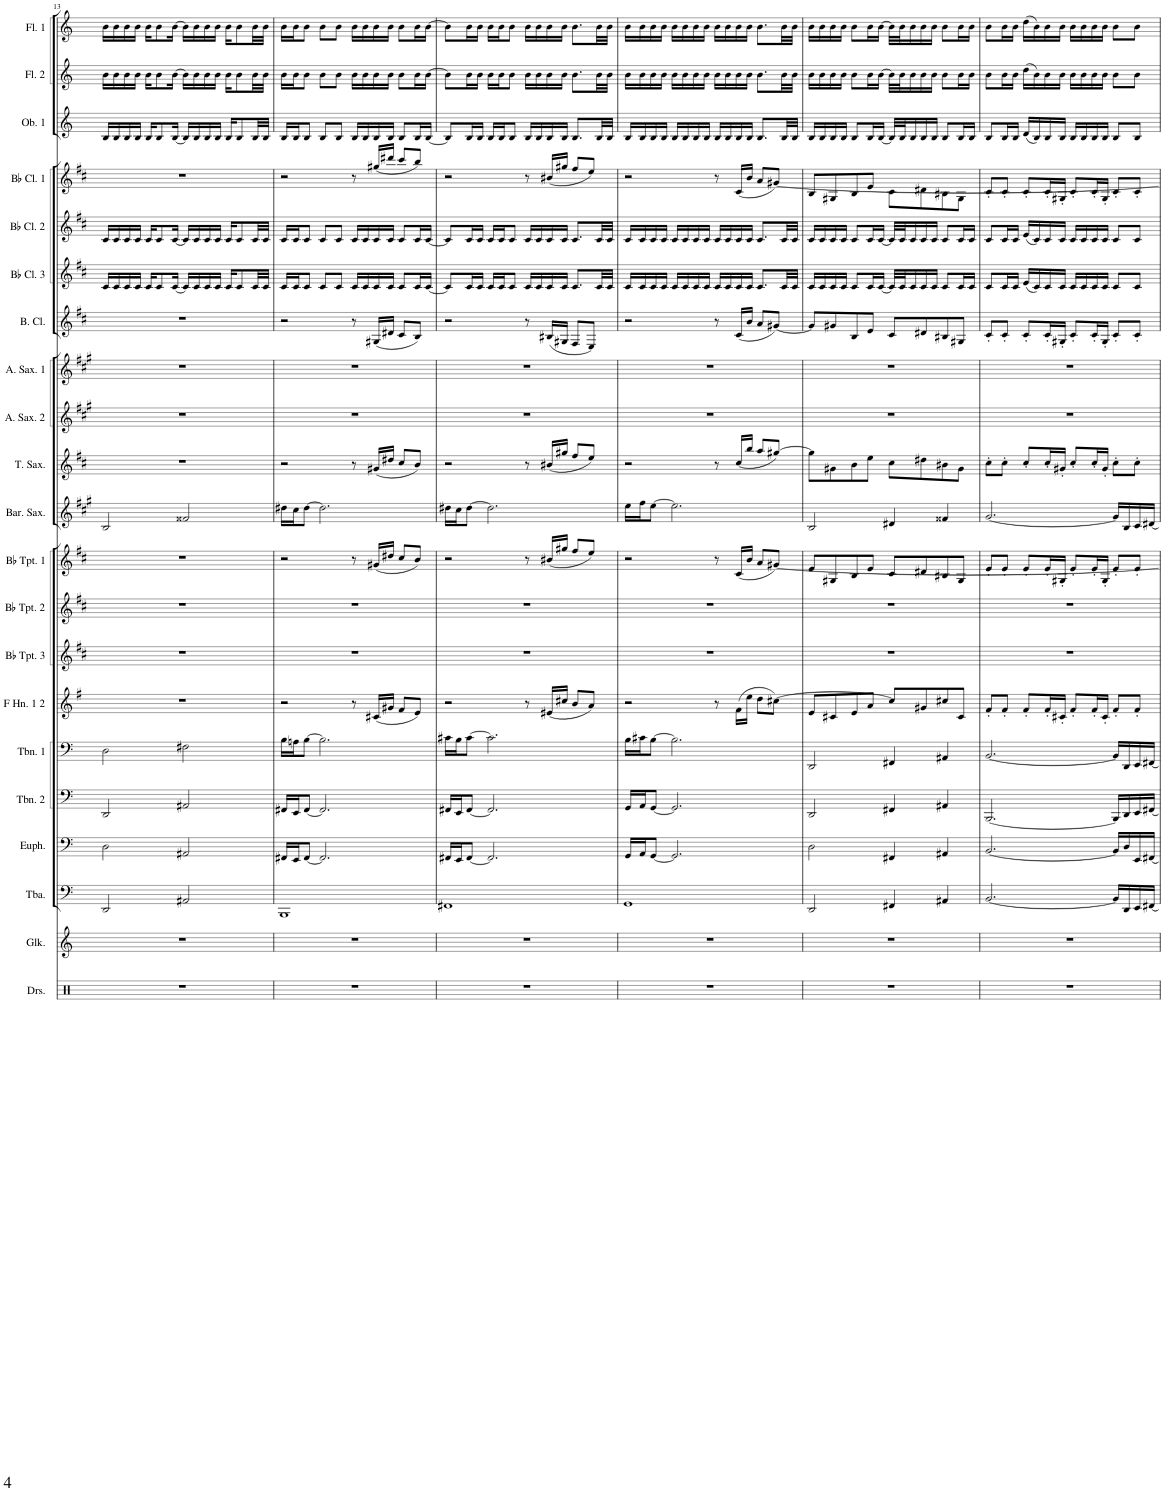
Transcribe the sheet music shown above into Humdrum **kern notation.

**kern	**kern	**kern	**kern	**kern	**kern	**kern	**kern	**kern	**kern	**kern	**kern	**kern	**kern	**kern	**kern	**kern	**kern	**kern	**kern	**kern
*part21	*part20	*part19	*part18	*part17	*part16	*part15	*part14	*part13	*part12	*part11	*part10	*part9	*part8	*part7	*part6	*part5	*part4	*part3	*part2	*part1
*staff21	*staff20	*staff19	*staff18	*staff17	*staff16	*staff15	*staff14	*staff13	*staff12	*staff11	*staff10	*staff9	*staff8	*staff7	*staff6	*staff5	*staff4	*staff3	*staff2	*staff1
*I"Drumset	*I"Glockenspiel	*I"Tuba	*I"Euphonium	*I"Trombone 2	*I"Trombone 1	*I"F Horn 1 &amp; 2	*I"Bb Trumpet 3	*I"Bb Trumpet 2	*I"Bb Trumpet 1	*I"Baritone Saxophone	*I"Tenor Saxophone	*I"Alto Saxophone 2	*I"Alto Saxophone 1	*I"Bass Clarinet	*I"Bb Clarinet 3	*I"Bb Clarinet 2	*I"Bb Clarinet 1	*I"Oboe 1	*I"Flute 2	*I"Flute 1
*I'Drs.	*I'Glk.	*I'Tba.	*I'Euph.	*I'Tbn. 2	*I'Tbn. 1	*I'F Hn. 1 2	*I'Bb Tpt. 3	*I'Bb Tpt. 2	*I'Bb Tpt. 1	*I'Bar. Sax.	*I'T. Sax.	*I'A. Sax. 2	*I'A. Sax. 1	*I'B. Cl.	*I'Bb Cl. 3	*I'Bb Cl. 2	*I'Bb Cl. 1	*I'Ob. 1	*I'Fl. 2	*I'Fl. 1
!!LO:PB:g=z
*clefX	*clefG2	*clefF4	*clefF4	*clefF4	*clefF4	*clefG2	*clefG2	*clefG2	*clefG2	*clefG2	*clefG2	*clefG2	*clefG2	*clefG2	*clefG2	*clefG2	*clefG2	*clefG2	*clefG2	*clefG2
*	*Trd-14c-24	*	*	*	*	*Trd4c7	*Trd1c2	*Trd1c2	*Trd1c2	*Trd12c21	*Trd8c14	*Trd5c9	*Trd5c9	*Trd8c14	*Trd1c2	*Trd1c2	*Trd1c2	*	*	*
*k[]	*k[]	*k[]	*k[]	*k[]	*k[]	*k[f#]	*k[f#c#]	*k[f#c#]	*k[f#c#]	*k[f#c#g#]	*k[f#c#]	*k[f#c#g#]	*k[f#c#g#]	*k[f#c#]	*k[f#c#]	*k[f#c#]	*k[f#c#]	*k[]	*k[]	*k[]
*M4/4	*M4/4	*M4/4	*M4/4	*M4/4	*M4/4	*M4/4	*M4/4	*M4/4	*M4/4	*M4/4	*M4/4	*M4/4	*M4/4	*M4/4	*M4/4	*M4/4	*M4/4	*M4/4	*M4/4	*M4/4
=13	=13	=13	=13	=13	=13	=13	=13	=13	=13	=13	=13	=13	=13	=13	=13	=13	=13	=13	=13	=13
1r	1r	2DD/	2D\	2DD/	2D\	1r	1r	1r	1r	2B/	1r	1r	1r	1r	16c#/LL	16c#/LL	1r	16B/LL	16b\LL	16b\LL
.	.	.	.	.	.	.	.	.	.	.	.	.	.	.	16c#/	16c#/	.	16B/	16b\	16b\
.	.	.	.	.	.	.	.	.	.	.	.	.	.	.	16c#/	16c#/	.	16B/	16b\	16b\
.	.	.	.	.	.	.	.	.	.	.	.	.	.	.	16c#/JJ	16c#/JJ	.	16B/JJ	16b\JJ	16b\JJ
.	.	.	.	.	.	.	.	.	.	.	.	.	.	.	16c#/KL	16c#/KL	.	16B/KL	16b\KL	16b\KL
.	.	.	.	.	.	.	.	.	.	.	.	.	.	.	8c#/	8c#/	.	8B/	8b\	8b\
.	.	.	.	.	.	.	.	.	.	.	.	.	.	.	[16c#/Jk	[16c#/Jk	.	[16B/Jk	[16b\Jk	[16b\Jk
.	.	2AA#X/	2AA#X/	2AA#X/	2F#X\	.	.	.	.	2f##X/	.	.	.	.	16c#/LL]	16c#/LL]	.	16B/LL]	16b\LL]	16b\LL]
.	.	.	.	.	.	.	.	.	.	.	.	.	.	.	16c#/	16c#/	.	16B/	16b\	16b\
.	.	.	.	.	.	.	.	.	.	.	.	.	.	.	16c#/	16c#/	.	16B/	16b\	16b\
.	.	.	.	.	.	.	.	.	.	.	.	.	.	.	16c#/JJ	16c#/JJ	.	16B/JJ	16b\JJ	16b\JJ
.	.	.	.	.	.	.	.	.	.	.	.	.	.	.	16c#/KL	16c#/KL	.	16B/KL	16b\KL	16b\KL
.	.	.	.	.	.	.	.	.	.	.	.	.	.	.	8c#/	8c#/	.	8B/	8b\	8b\
.	.	.	.	.	.	.	.	.	.	.	.	.	.	.	32c#/LL	32c#/LL	.	32B/LL	32b\LL	32b\LL
.	.	.	.	.	.	.	.	.	.	.	.	.	.	.	32c#/JJJ	32c#/JJJ	.	32B/JJJ	32b\JJJ	32b\JJJ
=14	=14	=14	=14	=14	=14	=14	=14	=14	=14	=14	=14	=14	=14	=14	=14	=14	=14	=14	=14	=14
1r	1r	1BBB	16FF#X/LL	16FF#X/LL	16B\LL	2r	1r	1r	2r	16dd#X\LL	2r	1r	1r	2r	16c#/LL	16c#/LL	2r	16B/LL	16b\LL	16b\LL
.	.	.	16EE/J	16EE/J	16An\J	.	.	.	.	16cc#\J	.	.	.	.	16c#/J	16c#/J	.	16B/J	16b\J	16b\J
.	.	.	[8FF#/J	[8FF#/J	[8B\J	.	.	.	.	[8dd#\J	.	.	.	.	8c#/J	8c#/J	.	8B/J	8b\J	8b\J
.	.	.	2.FF#/]	2.FF#/]	2.B\]	.	.	.	.	2.dd#\]	.	.	.	.	8c#/L	8c#/L	.	8B/L	8b\L	8b\L
.	.	.	.	.	.	.	.	.	.	.	.	.	.	.	8c#/J	8c#/J	.	8B/J	8b\J	8b\J
.	.	.	.	.	.	8r	.	.	8r	.	8r	.	.	8r	16c#/LL	16c#/LL	8r	16B/LL	16b\LL	16b\LL
.	.	.	.	.	.	.	.	.	.	.	.	.	.	.	16c#/	16c#/	.	16B/	16b\	16b\
.	.	.	.	.	.	(16c#X/LL	.	.	(16g#X/LL	.	(16g#X/LL	.	.	(16G#X/LL	16c#/	16c#/	(16gg#X/LL	16B/	16b\	16b\
.	.	.	.	.	.	16g#X/JJ	.	.	16dd#X/JJ	.	16dd#X/JJ	.	.	16d#X/JJ	16c#/JJ	16c#/JJ	16ddd#X/JJ	16B/JJ	16b\JJ	16b\JJ
.	.	.	.	.	.	8f#/L	.	.	8cc#/L	.	8cc#/L	.	.	8c#/L	8c#/L	8c#/L	8ccc#/L	8B/L	8b\L	8b\L
.	.	.	.	.	.	8e/J)	.	.	8b/J)	.	8b/J)	.	.	8B/J)	16c#/L	16c#/L	8bb/J)	16B/L	16b\L	16b\L
.	.	.	.	.	.	.	.	.	.	.	.	.	.	.	[16c#/JJ	[16c#/JJ	.	[16B/JJ	[16b\JJ	[16b\JJ
=15	=15	=15	=15	=15	=15	=15	=15	=15	=15	=15	=15	=15	=15	=15	=15	=15	=15	=15	=15	=15
1r	1r	1FF#X	16FF#X/LL	16FF#X/LL	16c#X\LL	2r	1r	1r	2r	16dd#X\LL	2r	1r	1r	2r	8c#/L]	8c#/L]	2r	8B/L]	8b\L]	8b\L]
.	.	.	16EE/J	16EE/J	16B\J	.	.	.	.	16cc#\J	.	.	.	.	.	.	.	.	.	.
.	.	.	[8FF#/J	[8FF#/J	[8c#\J	.	.	.	.	[8dd#\J	.	.	.	.	16c#/L	16c#/L	.	16B/L	16b\L	16b\L
.	.	.	.	.	.	.	.	.	.	.	.	.	.	.	16c#/JJ	16c#/JJ	.	16B/JJ	16b\JJ	16b\JJ
.	.	.	2.FF#/]	2.FF#/]	2.c#\]	.	.	.	.	2.dd#\]	.	.	.	.	16c#/LL	16c#/LL	.	16B/LL	16b\LL	16b\LL
.	.	.	.	.	.	.	.	.	.	.	.	.	.	.	16c#/J	16c#/J	.	16B/J	16b\J	16b\J
.	.	.	.	.	.	.	.	.	.	.	.	.	.	.	8c#/J	8c#/J	.	8B/J	8b\J	8b\J
.	.	.	.	.	.	8r	.	.	8r	.	8r	.	.	8r	16c#/LL	16c#/LL	8r	16B/LL	16b\LL	16b\LL
.	.	.	.	.	.	.	.	.	.	.	.	.	.	.	16c#/	16c#/	.	16B/	16b\	16b\
.	.	.	.	.	.	(16e#X/LL	.	.	(16b#X/LL	.	(16b#X/LL	.	.	(16B#X/LL	16c#/	16c#/	(16b#X/LL	16B/	16b\	16b\
.	.	.	.	.	.	16cc#X/JJ	.	.	16gg#X/JJ	.	16gg#X/JJ	.	.	16G#X/JJ	16c#/JJ	16c#/JJ	16gg#X/JJ	16B/JJ	16b\JJ	16b\JJ
.	.	.	.	.	.	8b/L	.	.	8ff#/L	.	8ff#/L	.	.	8F#/L	8.c#/L	8.c#/L	8ff#/L	8.B/L	8.b\L	8.b\L
.	.	.	.	.	.	8a/J)	.	.	8ee/J)	.	8ee/J)	.	.	8E/J)	.	.	8ee/J)	.	.	.
.	.	.	.	.	.	.	.	.	.	.	.	.	.	.	32c#/LL	32c#/LL	.	32B/LL	32b\LL	32b\LL
.	.	.	.	.	.	.	.	.	.	.	.	.	.	.	32c#/JJJ	32c#/JJJ	.	32B/JJJ	32b\JJJ	32b\JJJ
=16	=16	=16	=16	=16	=16	=16	=16	=16	=16	=16	=16	=16	=16	=16	=16	=16	=16	=16	=16	=16
1r	1r	1GG	16GG/LL	16GG/LL	16B\LL	2r	1r	1r	2r	16ee\LL	2r	1r	1r	2r	16c#/LL	16c#/LL	2r	16B/LL	16b\LL	16b\LL
.	.	.	16AA/J	16AA/J	16c#X\J	.	.	.	.	16ff#\J	.	.	.	.	16c#/	16c#/	.	16B/	16b\	16b\
.	.	.	[8GG/J	[8GG/J	[8B\J	.	.	.	.	[8ee\J	.	.	.	.	16c#/	16c#/	.	16B/	16b\	16b\
.	.	.	.	.	.	.	.	.	.	.	.	.	.	.	16c#/JJ	16c#/JJ	.	16B/JJ	16b\JJ	16b\JJ
.	.	.	2.GG/]	2.GG/]	2.B\]	.	.	.	.	2.ee\]	.	.	.	.	16c#/LL	16c#/LL	.	16B/LL	16b\LL	16b\LL
.	.	.	.	.	.	.	.	.	.	.	.	.	.	.	16c#/	16c#/	.	16B/	16b\	16b\
.	.	.	.	.	.	.	.	.	.	.	.	.	.	.	16c#/	16c#/	.	16B/	16b\	16b\
.	.	.	.	.	.	.	.	.	.	.	.	.	.	.	16c#/JJ	16c#/JJ	.	16B/JJ	16b\JJ	16b\JJ
.	.	.	.	.	.	8r	.	.	8r	.	8r	.	.	8r	16c#/LL	16c#/LL	8r	16B/LL	16b\LL	16b\LL
.	.	.	.	.	.	.	.	.	.	.	.	.	.	.	16c#/	16c#/	.	16B/	16b\	16b\
.	.	.	.	.	.	(16f#\LL	.	.	(16c#/LL	.	(16cc#/LL	.	.	(16c#/LL	16c#/	16c#/	(16c#/LL	16B/	16b\	16b\
.	.	.	.	.	.	16ee\JJ	.	.	16b/JJ	.	16bb/JJ	.	.	16b/JJ	16c#/JJ	16c#/JJ	16b/JJ	16B/JJ	16b\JJ	16b\JJ
.	.	.	.	.	.	8dd\L	.	.	8a/L	.	8aa/L	.	.	8a/L	8.c#/L	8.c#/L	8a/L	8.B/L	8.b\L	8.b\L
.	.	.	.	.	.	[8cc#X\J)	.	.	[8g#X/J)	.	[8gg#X/J)	.	.	[8g#X/J)	.	.	[8g#X/J)	.	.	.
.	.	.	.	.	.	.	.	.	.	.	.	.	.	.	32c#/LL	32c#/LL	.	32B/LL	32b\LL	32b\LL
.	.	.	.	.	.	.	.	.	.	.	.	.	.	.	32c#/JJJ	32c#/JJJ	.	32B/JJJ	32b\JJJ	32b\JJJ
=17	=17	=17	=17	=17	=17	=17	=17	=17	=17	=17	=17	=17	=17	=17	=17	=17	=17	=17	=17	=17
1r	1r	2DD/	2D\	2DD/	2DD/	8e/L	1r	1r	8e/L	2B/	8gg#\L]	1r	1r	8g#/L]	16c#/LL	16c#/LL	8B/L	16B/LL	16b\LL	16b\LL
.	.	.	.	.	.	.	.	.	.	.	.	.	.	.	16c#/	16c#/	.	16B/	16b\	16b\
.	.	.	.	.	.	8c#X/	.	.	8G#X/	.	8g#X\	.	.	8g#X/	16c#/	16c#/	8G#X/	16B/	16b\	16b\
.	.	.	.	.	.	.	.	.	.	.	.	.	.	.	16c#/JJ	16c#/JJ	.	16B/JJ	16b\JJ	16b\JJ
.	.	.	.	.	.	8e/	.	.	8B/	.	8b\	.	.	8B/	8c#/L	8c#/L	8B/	8B/L	8b\L	8b\L
.	.	.	.	.	.	8a/J	.	.	8e/J	.	8ee\J	.	.	8e/J	16c#/L	16c#/L	8e/J	16B/L	16b\L	16b\L
.	.	.	.	.	.	.	.	.	.	.	.	.	.	.	[16c#/JJ	[16c#/JJ	.	[16B/JJ	[16b\JJ	[16b\JJ
.	.	4FF#X/	4FF#X/	4FF#X/	4FF#X/	8cc#/L]	.	.	8c#/L	4d#X/	8cc#\L	.	.	8c#/L	32c#/LLL]	32c#/LLL]	8c#\L	32B/LLL]	32b\LLL]	32b\LLL]
.	.	.	.	.	.	.	.	.	.	.	.	.	.	.	32c#/J	32c#/J	.	32B/J	32b\J	32b\J
.	.	.	.	.	.	.	.	.	.	.	.	.	.	.	16c#/	16c#/	.	16B/	16b\	16b\
.	.	.	.	.	.	8g#X/	.	.	8d#X/	.	8dd#X\	.	.	8d#X/	16c#/	16c#/	8d#X\	16B/	16b\	16b\
.	.	.	.	.	.	.	.	.	.	.	.	.	.	.	16c#/JJ	16c#/JJ	.	16B/JJ	16b\JJ	16b\JJ
.	.	4AA#X/	4AA#X/	4AA#X/	4AA#X/	8cc#X/	.	.	8B#X/	4f##X/	8b#X\	.	.	8B#X/	8c#/L	8c#/L	8B#X\	8B/L	8b\L	8b\L
.	.	.	.	.	.	8c#/J	.	.	8G#/J	.	8g#\J	.	.	8G#X/J	16c#/L	16c#/L	8G#\J	16B/L	16b\L	16b\L
.	.	.	.	.	.	.	.	.	.	.	.	.	.	.	16c#/JJ	16c#/JJ	.	16B/JJ	16b\JJ	16b\JJ
=18	=18	=18	=18	=18	=18	=18	=18	=18	=18	=18	=18	=18	=18	=18	=18	=18	=18	=18	=18	=18
1r	1r	[2.BB/	[2.BB/	[2.BBB/	[2.BB/	8f#'/L	1r	1r	8e'/L	[2.g#/	8cc#'\L	1r	1r	8c#'/L	8c#/L	8c#/L	8c#'/L	8B/L	8b\L	8b\L
.	.	.	.	.	.	8f#'/J	.	.	8e'/J	.	8cc#'\J	.	.	8c#'/J	16c#/L	16c#/L	8c#'/J	16B/L	16b\L	16b\L
.	.	.	.	.	.	.	.	.	.	.	.	.	.	.	16c#/JJ	16c#/JJ	.	16B/JJ	16b\JJ	16b\JJ
.	.	.	.	.	.	8f#'/L	.	.	8e'/L	.	8cc#'/L	.	.	8c#'/L	(16e/LL	(16e/LL	8c#'/L	(16d/LL	(16dd\LL	(16dd\LL
.	.	.	.	.	.	.	.	.	.	.	.	.	.	.	16c#/)	16c#/)	.	16B/)	16b\)	16b\)
.	.	.	.	.	.	16f#'/L	.	.	16e'/L	.	16cc#'/L	.	.	16c#'/L	16c#/	16c#/	16c#'/L	16B/	16b\	16b\
.	.	.	.	.	.	16c#X'/JJ	.	.	16G#X'/JJ	.	16g#X'/JJ	.	.	16G#X'/JJ	16c#/JJ	16c#/JJ	16G#X'/JJ	16B/JJ	16b\JJ	16b\JJ
.	.	.	.	.	.	8f#'/L	.	.	8e'/L	.	8cc#'/L	.	.	8c#'/L	16c#/LL	16c#/LL	8c#'/L	16B/LL	16b\LL	16b\LL
.	.	.	.	.	.	.	.	.	.	.	.	.	.	.	16c#/	16c#/	.	16B/	16b\	16b\
.	.	.	.	.	.	16f#'/L	.	.	16e'/L	.	16cc#'/L	.	.	16c#'/L	16c#/	16c#/	16c#'/L	16B/	16b\	16b\
.	.	.	.	.	.	16c#'/JJ	.	.	16G#'/JJ	.	16g#'/JJ	.	.	16G#'/JJ	16c#/JJ	16c#/JJ	16G#'/JJ	16B/JJ	16b\JJ	16b\JJ
.	.	16BB/LL]	16BB/LL]	16BBB/LL]	16BB/LL]	8f#'/L	.	.	8e'/L	16g#/LL]	8cc#'\L	.	.	8c#'/L	8c#/L	8c#/L	8c#'/L	8B/L	8b\L	8b\L
.	.	16DD/	16D/	16DD/	16DD/	.	.	.	.	16B/	.	.	.	.	.	.	.	.	.	.
.	.	16EE/	16EE/	16EE/	16EE/	8f#'/J	.	.	8e'/J	16c#/	8cc#'\J	.	.	8c#'/J	8c#/J	8c#/J	8c#'/J	8B/J	8b\J	8b\J
.	.	[16FF#X/JJ	[16FF#X/JJ	[16FF#X/JJ	[16FF#X/JJ	.	.	.	.	[16d#X/JJ	.	.	.	.	.	.	.	.	.	.
=	=	=	=	=	=	=	=	=	=	=	=	=	=	=	=	=	=	=	=	=
*-	*-	*-	*-	*-	*-	*-	*-	*-	*-	*-	*-	*-	*-	*-	*-	*-	*-	*-	*-	*-
